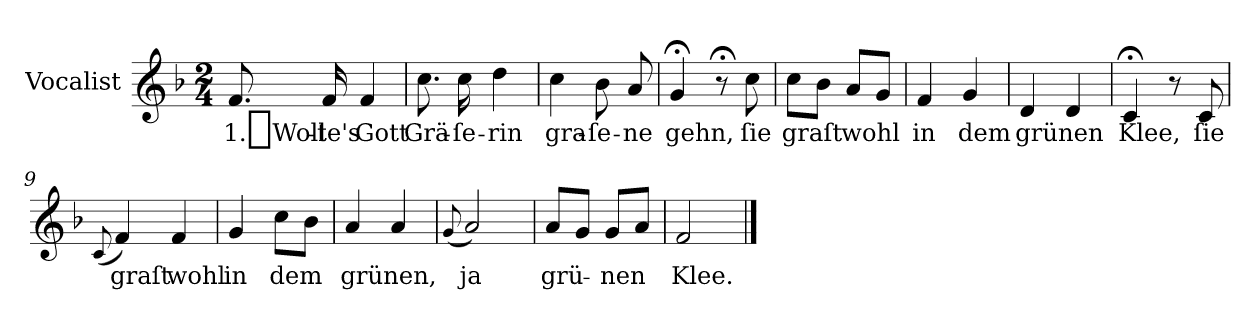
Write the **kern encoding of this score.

**kern	**text
*part1	*part1
*staff1	*staff1
*I"Vocalist	*
*k[b-]	*
*F:	*
*M2/4	*
=1	=1
8.f	1._Woll-
16f	-te's
4f	Gott
=2	=2
8.cc	Grä-
16cc	-ſe-
4dd	-rin
=3	=3
4cc	gra-
8b-	-ſe-
8a	-ne
=4	=4
4g;<	gehn,
8r;<	.
8cc	ſie
=5	=5
8ccL	graſt
8b-J	.
8aL	wohl
8gJ	.
=6	=6
4f	in
4g	dem
=7	=7
4d	grünen
4d	.
=8	=8
4c;<	Klee,
8r	.
8c	ſie
=9	=9
(8qqc	.
4f)	graſt
4f	wohl
=10	=10
4g	in
8ccL	dem
8b-J	.
=11	=11
4a	grünen,
4a	.
=12	=12
(8qqg	.
2a)	ja
=13	=13
8aL	grü-
8gJ	.
8gL	-nen
8aJ	.
=14	=14
2f	Klee.
==	==
*-	*-
